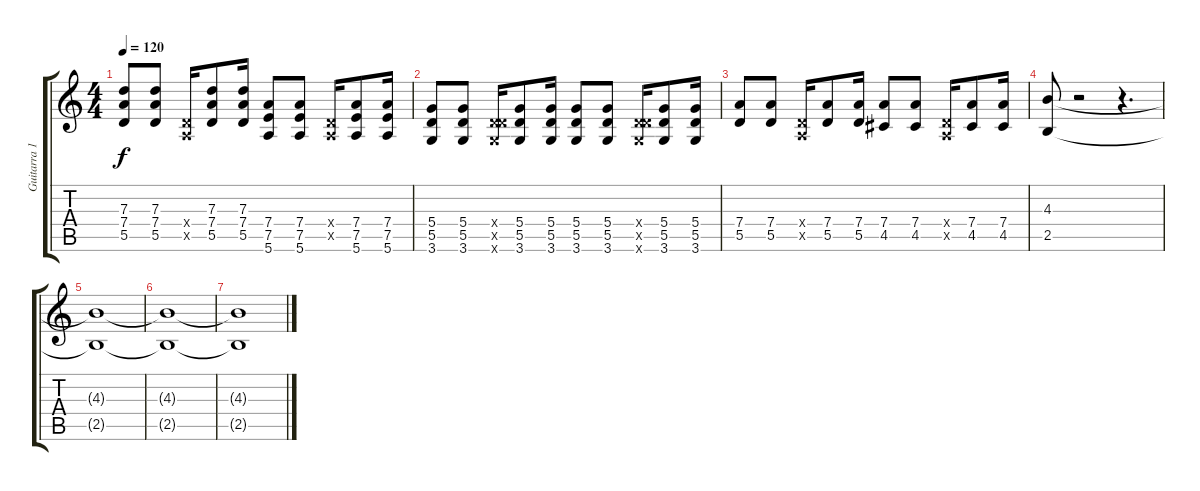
\track ("Guitarra 1" "Guitarra 1") {instrument overdrivenguitar}
\staff {score tabs}
\tuning (E4 B3 G3 D3 A2 E2) {hide}
\ts (4 4)
\tempo 120
\clef g2
\ks c
(7.3 7.4 5.5).8{dy f} (7.3 7.4 5.5).8 (0.4{x} 0.5{x}).16 (7.3 7.4 5.5).8 (7.3 7.4 5.5).16 (7.4 7.5 5.6).8 (7.4 7.5 5.6).8 (0.4{x} 0.5{x}).16 (7.4 7.5 5.6).8 (7.4 7.5 5.6).16 |
(5.4 5.5 3.6).8 (5.4 5.5 3.6).8 (0.4{x} 5.5{x} 3.6{x}).16 (5.4 5.5 3.6).8 (5.4 5.5 3.6).16 (5.4 5.5 3.6).8 (5.4 5.5 3.6).8 (0.4{x} 5.5{x} 3.6{x}).16 (5.4 5.5 3.6).8 (5.4 5.5 3.6).16 |
(7.4 5.5).8 (7.4 5.5).8 (0.4{x} 0.5{x}).16 (7.4 5.5).8 (7.4 5.5).16 (7.4 4.5).8 (7.4 4.5).8 (0.4{x} 0.5{x}).16 (7.4 4.5).8 (7.4 4.5).16 |
(4.3 2.5).8 r.2{volume 10} r.4{d volume 6} |
(4.3{t} 2.5{t}).1{volume 3} |
(4.3{t} 2.5{t}).1{volume 0} |
(4.3{t} 2.5{t}).1
